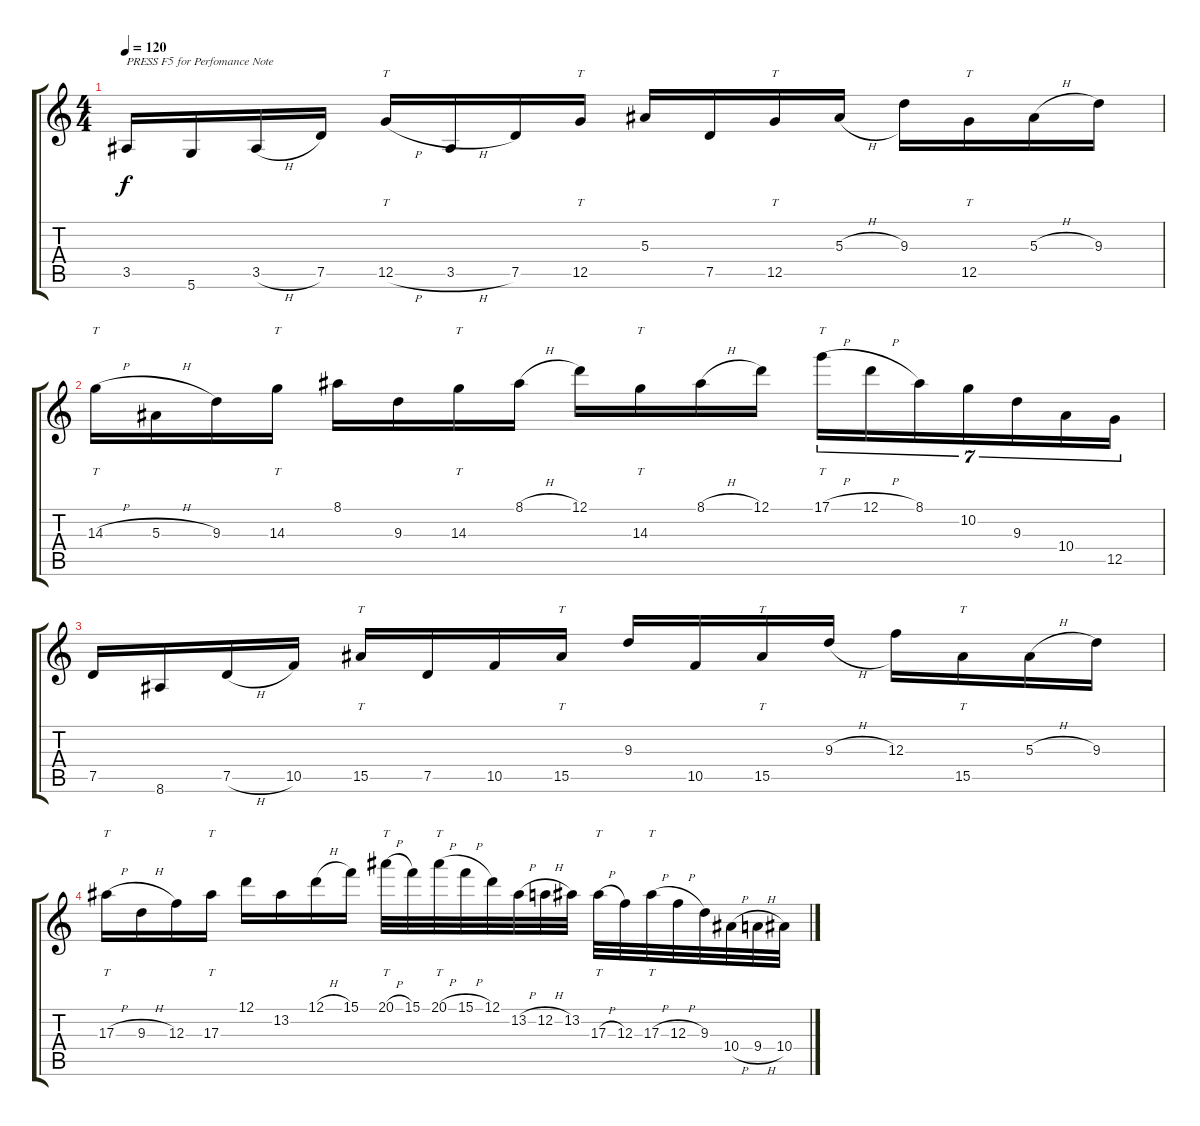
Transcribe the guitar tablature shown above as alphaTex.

\track "" {instrument distortionguitar}
\staff {score tabs}
\tuning (D4 A3 F3 C3 G2 D2) {hide}
\ts (4 4)
\tempo 120
\clef g2
\ks c
3.5.16{txt "PRESS F5 for Perfomance Note" dy f instrument distortionguitar} 5.6.16 3.5{h}.16 7.5.16 12.5{h}.16{tt} 3.5{h}.16 7.5.16 12.5.16{tt} 5.3.16 7.5.16 12.5.16{tt} 5.3{h}.16 9.3.16 12.5.16{tt} 5.3{h}.16 9.3.16 |
14.3{h}.16{tt} 5.3{h}.16 9.3.16 14.3.16{tt} 8.1.16 9.3.16 14.3.16{tt} 8.1{h}.16 12.1.16 14.3.16{tt} 8.1{h}.16 12.1.16 17.1{h}.16{tt tu (7 4)} 12.1{h}.16{tu (7 4)} 8.1.16{tu (7 4)} 10.2.16{tu (7 4)} 9.3.16{tu (7 4)} 10.4.16{tu (7 4)} 12.5.16{tu (7 4)} |
7.5.16 8.6.16 7.5{h}.16 10.5.16 15.5.16{tt} 7.5.16 10.5.16 15.5.16{tt} 9.3.16 10.5.16 15.5.16{tt} 9.3{h}.16 12.3.16 15.5.16{tt} 5.3{h}.16 9.3.16 |
17.3{h}.16{tt} 9.3{h}.16 12.3.16 17.3.16{tt} 12.1.16 13.2.16 12.1{h}.16 15.1.16 20.1{h}.32{tt} 15.1.32 20.1{h}.32{tt} 15.1{h}.32 12.1.32 13.2{h}.32 12.2{h}.32 13.2.32 17.3{h}.32{tt} 12.3.32 17.3{h}.32{tt} 12.3{h}.32 9.3.32 10.4{h}.32 9.4{h}.32 10.4.32
